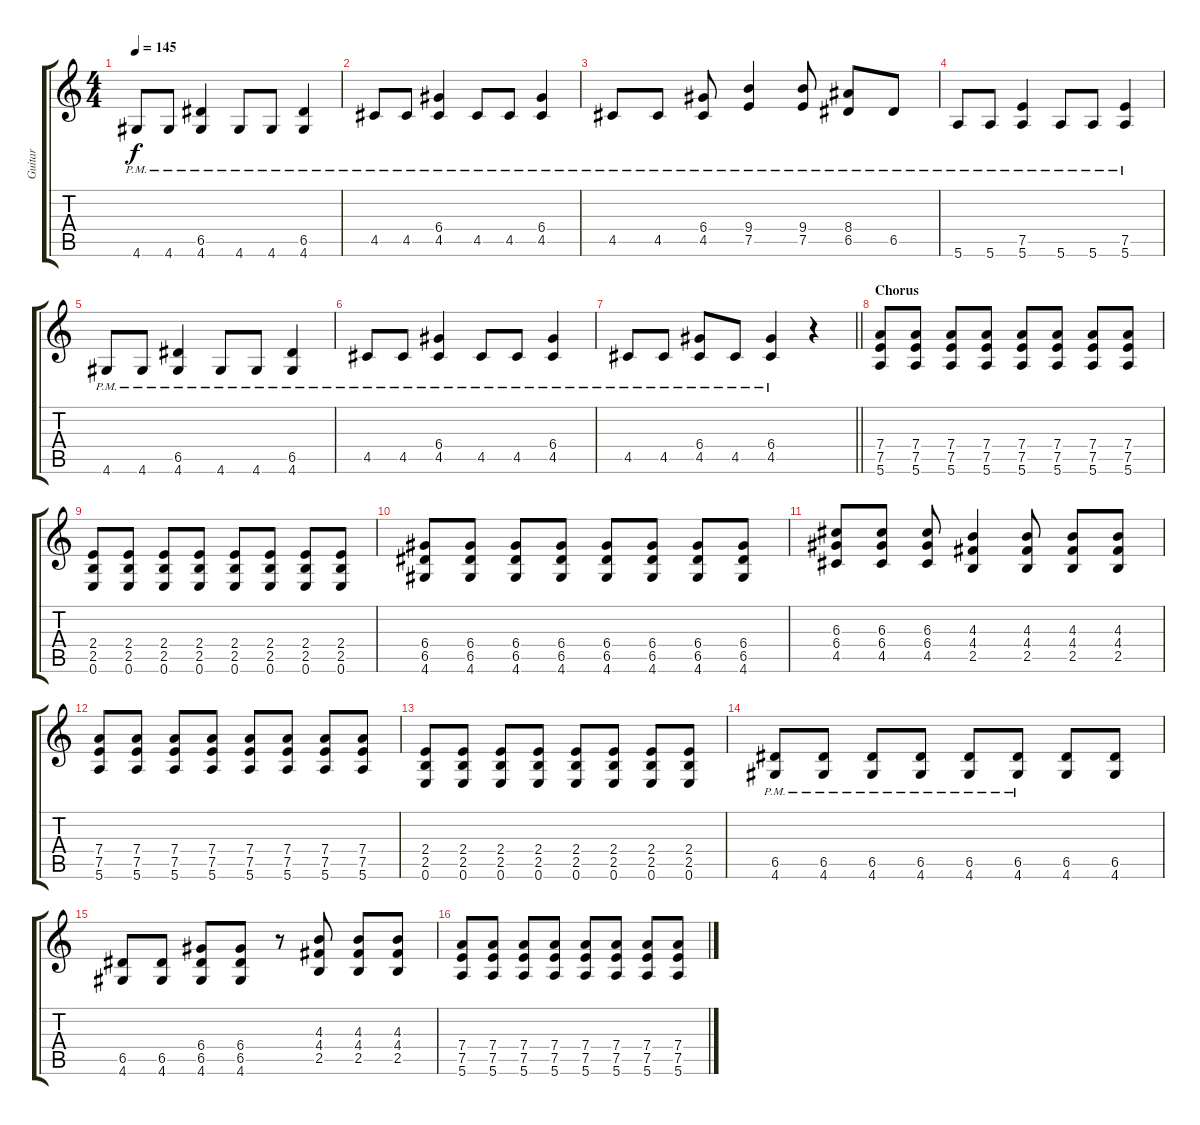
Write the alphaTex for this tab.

\track ("Guitar" "Guitar") {instrument overdrivenguitar}
\staff {score tabs}
\tuning (E4 B3 G3 D3 A2 E2) {hide}
\ts (4 4)
\tempo 145
\clef g2
\ks c
4.6{pm}.8{dy f} 4.6{pm}.8 (6.5{pm} 4.6{pm}).4 4.6{pm}.8 4.6{pm}.8 (6.5{pm} 4.6{pm}).4 |
4.5{pm}.8 4.5{pm}.8 (6.4{pm} 4.5{pm}).4 4.5{pm}.8 4.5{pm}.8 (6.4{pm} 4.5{pm}).4 |
4.5{pm}.8 4.5{pm}.8 (6.4{pm} 4.5{pm}).8 (9.4{pm} 7.5{pm}).4 (9.4{pm} 7.5{pm}).8 (8.4{pm} 6.5{pm}).8 6.5{pm}.8 |
5.6{pm}.8 5.6{pm}.8 (7.5{pm} 5.6{pm}).4 5.6{pm}.8 5.6{pm}.8 (7.5{pm} 5.6{pm}).4 |
4.6{pm}.8 4.6{pm}.8 (6.5{pm} 4.6{pm}).4 4.6{pm}.8 4.6{pm}.8 (6.5{pm} 4.6{pm}).4 |
4.5{pm}.8 4.5{pm}.8 (6.4{pm} 4.5{pm}).4 4.5{pm}.8 4.5{pm}.8 (6.4{pm} 4.5{pm}).4 |
\barLineRight lightlight
4.5{pm}.8 4.5{pm}.8 (6.4{pm} 4.5{pm}).8 4.5{pm}.8 (6.4{pm} 4.5{pm}).4 r.4 |
\section ("" "Chorus")
(7.4 7.5 5.6).8 (7.4 7.5 5.6).8 (7.4 7.5 5.6).8 (7.4 7.5 5.6).8 (7.4 7.5 5.6).8 (7.4 7.5 5.6).8 (7.4 7.5 5.6).8 (7.4 7.5 5.6).8 |
(2.4 2.5 0.6).8 (2.4 2.5 0.6).8 (2.4 2.5 0.6).8 (2.4 2.5 0.6).8 (2.4 2.5 0.6).8 (2.4 2.5 0.6).8 (2.4 2.5 0.6).8 (2.4 2.5 0.6).8 |
(6.4 6.5 4.6).8 (6.4 6.5 4.6).8 (6.4 6.5 4.6).8 (6.4 6.5 4.6).8 (6.4 6.5 4.6).8 (6.4 6.5 4.6).8 (6.4 6.5 4.6).8 (6.4 6.5 4.6).8 |
(6.3 6.4 4.5).8 (6.3 6.4 4.5).8 (6.3 6.4 4.5).8 (4.3 4.4 2.5).4 (4.3 4.4 2.5).8 (4.3 4.4 2.5).8 (4.3 4.4 2.5).8 |
(7.4 7.5 5.6).8 (7.4 7.5 5.6).8 (7.4 7.5 5.6).8 (7.4 7.5 5.6).8 (7.4 7.5 5.6).8 (7.4 7.5 5.6).8 (7.4 7.5 5.6).8 (7.4 7.5 5.6).8 |
(2.4 2.5 0.6).8 (2.4 2.5 0.6).8 (2.4 2.5 0.6).8 (2.4 2.5 0.6).8 (2.4 2.5 0.6).8 (2.4 2.5 0.6).8 (2.4 2.5 0.6).8 (2.4 2.5 0.6).8 |
(6.5{pm} 4.6{pm}).8 (6.5{pm} 4.6{pm}).8 (6.5{pm} 4.6{pm}).8 (6.5{pm} 4.6{pm}).8 (6.5{pm} 4.6{pm}).8 (6.5{pm} 4.6{pm}).8 (6.5 4.6).8 (6.5 4.6).8 |
(6.5 4.6).8 (6.5 4.6).8 (6.4 6.5 4.6).8 (6.4 6.5 4.6).8 r.8 (4.3 4.4 2.5).8 (4.3 4.4 2.5).8 (4.3 4.4 2.5).8 |
(7.4 7.5 5.6).8 (7.4 7.5 5.6).8 (7.4 7.5 5.6).8 (7.4 7.5 5.6).8 (7.4 7.5 5.6).8 (7.4 7.5 5.6).8 (7.4 7.5 5.6).8 (7.4 7.5 5.6).8
